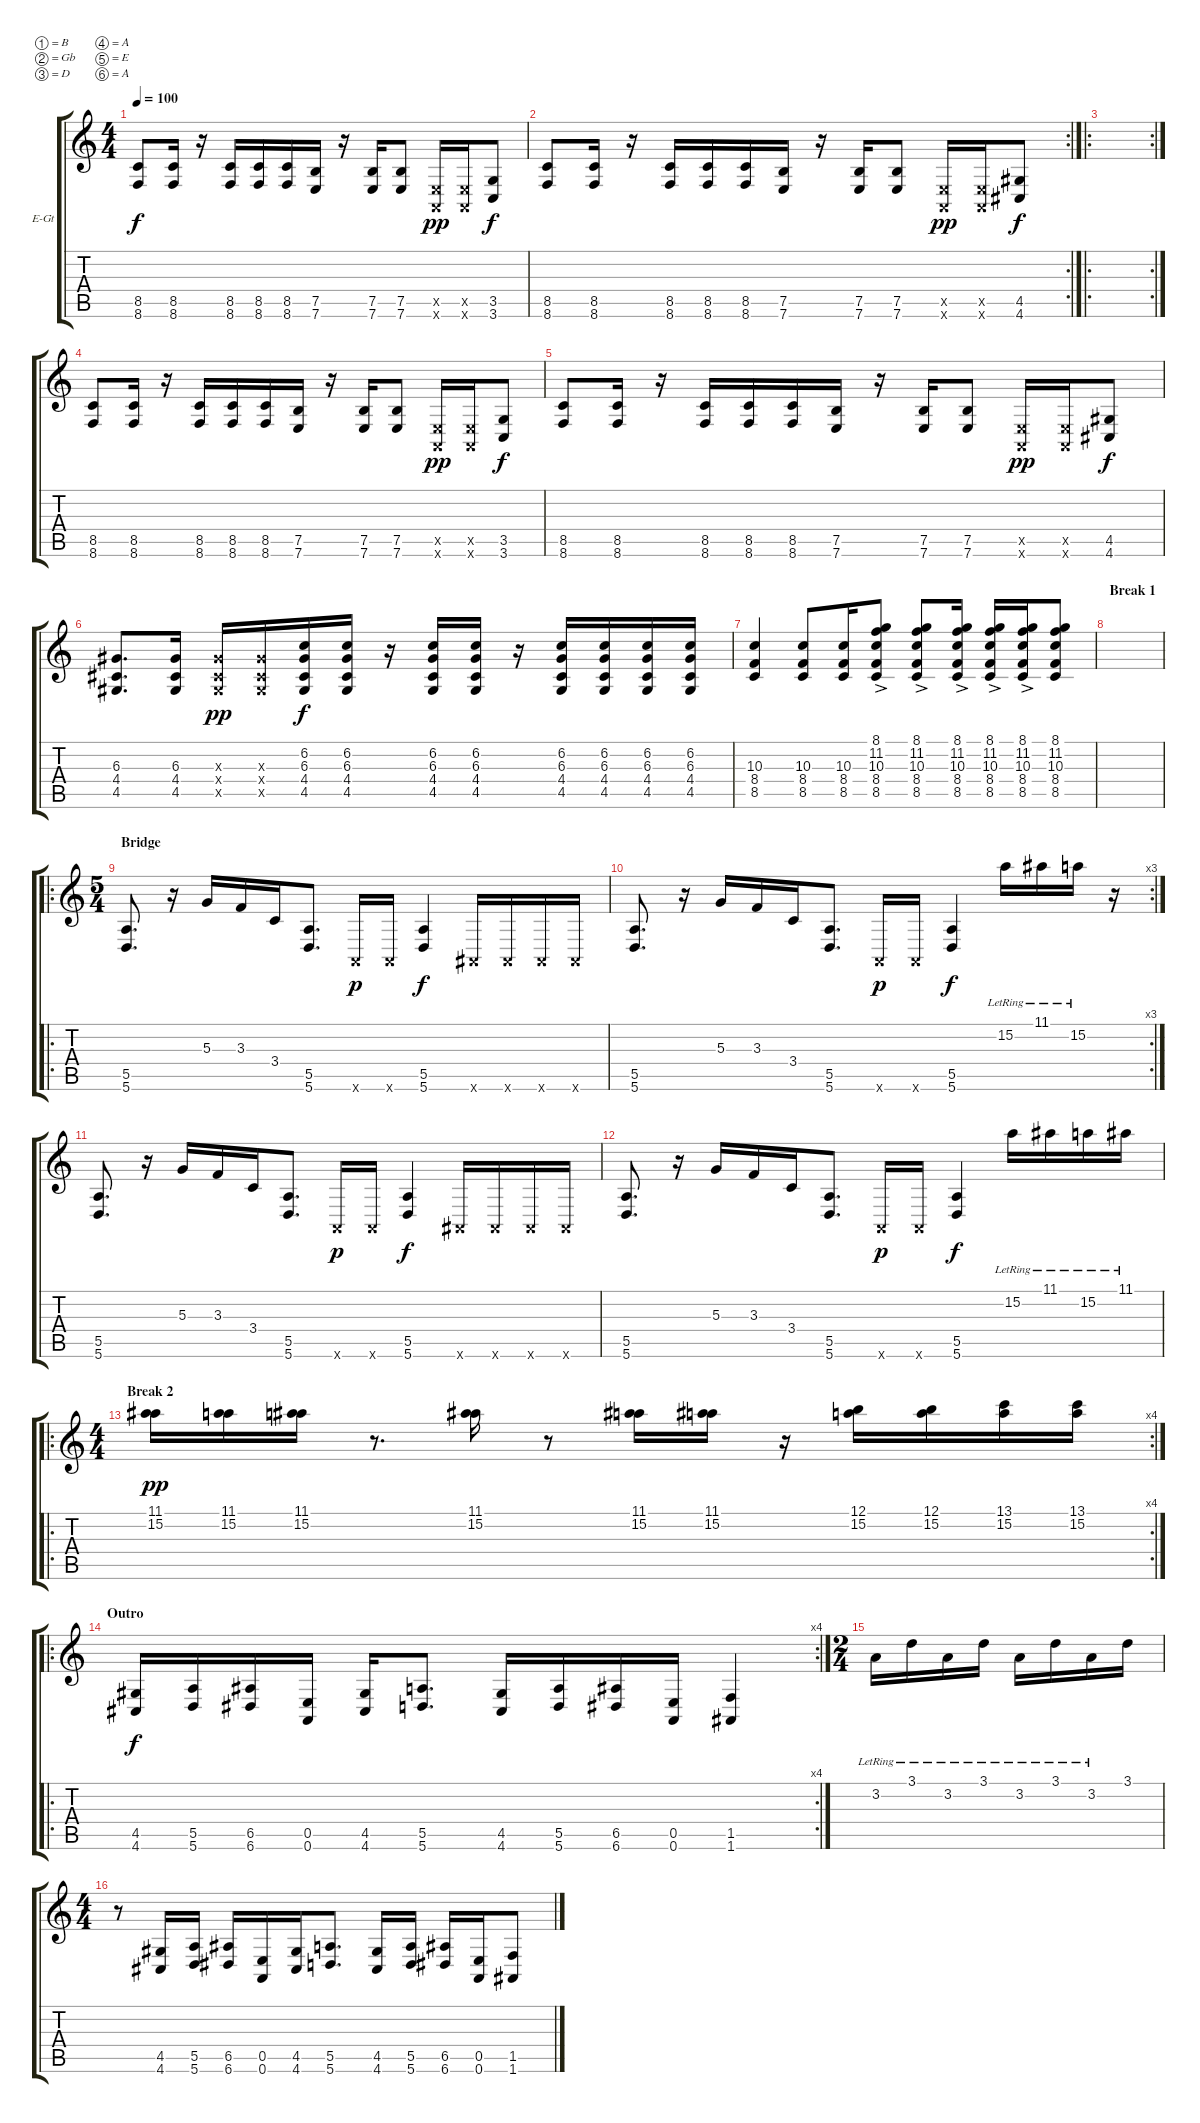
\defaultSystemsLayout 4
\bracketExtendMode groupsimilarinstruments
\firstSystemTrackNameOrientation horizontal
\otherSystemsTrackNameOrientation horizontal
\track ("Electric Guitar" "E-Gt") {instrument distortionguitar}
\staff {score tabs}
\tuning (B3 Gb3 D3 A2 E2 A1)
\ts (4 4)
\tempo 100
\clef g2
\ks c
(8.6 8.5).8{dy f} (8.6 8.5).16 r.16 (8.6 8.5).16 (8.6 8.5).16 (8.6 8.5).16 (7.6 7.5).16 r.16 (7.6 7.5).16 (7.6 7.5).8 (0.6{x} 0.5{x}).16{dy pp} (0.6{x} 0.5{x}).16 (3.6 3.5).8{dy f} |
\rc 2
(8.6 8.5).8 (8.6 8.5).16 r.16 (8.6 8.5).16 (8.6 8.5).16 (8.6 8.5).16 (7.6 7.5).16 r.16 (7.6 7.5).16 (7.6 7.5).8 (0.6{x} 0.5{x}).16{dy pp} (0.6{x} 0.5{x}).16 (4.6 4.5).8{dy f} |
\ro
\rc 2
|
(8.6 8.5).8 (8.6 8.5).16 r.16 (8.6 8.5).16 (8.6 8.5).16 (8.6 8.5).16 (7.6 7.5).16 r.16 (7.6 7.5).16 (7.6 7.5).8 (0.6{x} 0.5{x}).16{dy pp} (0.6{x} 0.5{x}).16 (3.6 3.5).8{dy f} |
(8.6 8.5).8 (8.6 8.5).16 r.16 (8.6 8.5).16 (8.6 8.5).16 (8.6 8.5).16 (7.6 7.5).16 r.16 (7.6 7.5).16 (7.6 7.5).8 (0.6{x} 0.5{x}).16{dy pp} (0.6{x} 0.5{x}).16 (4.6 4.5).8{dy f} |
(4.5 4.4 6.3).8{d} (4.5 4.4 6.3).16 (4.5{x} 4.4{x} 6.3{x}).16{dy pp} (6.3{x} 4.4{x} 4.5{x}).16 (4.4 4.5 6.3 6.2).16{dy f} (4.4 4.5 6.3 6.2).16 r.16 (4.4 4.5 6.3 6.2).16 (4.4 4.5 6.3 6.2).16 r.16 (4.4 4.5 6.3 6.2).16 (4.4 4.5 6.3 6.2).16 (4.4 4.5 6.3 6.2).16 (4.4 4.5 6.3 6.2).16 |
(8.5 8.4 10.3).4 (8.5 8.4 10.3).8 (8.5 8.4 10.3).16 (8.5 8.4 10.3 11.2{ac} 8.1).8 (8.5 8.4 10.3 11.2{ac} 8.1).8 (8.5 8.4 10.3 11.2{ac} 8.1).16 (8.5 8.4 10.3 11.2{ac} 8.1).16 (8.5 8.4 10.3 11.2{ac} 8.1).16 (8.5 8.4 10.3 11.2 8.1).8 |
\section ("" "Break 1")
|
\ro
\ts (5 4)
\section ("" "Bridge")
(5.6 5.5).8{d} r.16 5.3.16 3.3.16 3.4.16 (5.6 5.5).8{d} 0.6{x}.16{dy p} 0.6{x}.16 (5.6 5.5).4{dy f} 1.6{x}.16 1.6{x}.16 1.6{x}.16 1.6{x}.16 |
\rc 3
(5.6 5.5).8{d} r.16 5.3.16 3.3.16 3.4.16 (5.6 5.5).8{d} 0.6{x}.16{dy p} 0.6{x}.16 (5.6 5.5).4{dy f} 15.2{lr}.16 11.1{lr}.16 15.2{lr}.16 r.16 |
(5.6 5.5).8{d} r.16 5.3.16 3.3.16 3.4.16 (5.6 5.5).8{d} 0.6{x}.16{dy p} 0.6{x}.16 (5.6 5.5).4{dy f} 1.6{x}.16 1.6{x}.16 1.6{x}.16 1.6{x}.16 |
(5.6 5.5).8{d} r.16 5.3.16 3.3.16 3.4.16 (5.6 5.5).8{d} 0.6{x}.16{dy p} 0.6{x}.16 (5.6 5.5).4{dy f} 15.2{lr}.16 11.1{lr}.16 15.2{lr}.16 11.1{lr}.16 |
\ro
\rc 4
\ts (4 4)
\section ("" "Break 2")
(15.2 11.1).16{dy pp} (11.1 15.2).16 (11.1 15.2).16 r.8{d} (15.2 11.1).16 r.8 (15.2 11.1).16 (15.2 11.1).16 r.16 (12.1 15.2).16 (15.2 12.1).16 (15.2 13.1).16 (15.2 13.1).16 |
\ro
\rc 4
\section ("" "Outro")
(4.6 4.5).16{dy f} (5.6 5.5).16 (6.6 6.5).16 (0.6 0.5).16 (4.6 4.5).16 (5.6 5.5).8{d} (4.6 4.5).16 (5.6 5.5).16 (6.6 6.5).16 (0.6 0.5).16 (1.6 1.5).4 |
\ts (2 4)
3.2{lr}.16 3.1{lr}.16 3.2{lr}.16 3.1{lr}.16 3.2{lr}.16 3.1{lr}.16 3.2{lr}.16 3.1.16 |
\ts (4 4)
r.8 (4.6 4.5).16 (5.6 5.5).16 (6.6 6.5).16 (0.6 0.5).16 (4.6 4.5).16 (5.6 5.5).8{d} (4.6 4.5).16 (5.6 5.5).16 (6.6 6.5).16 (0.6 0.5).16 (1.6 1.5).8
